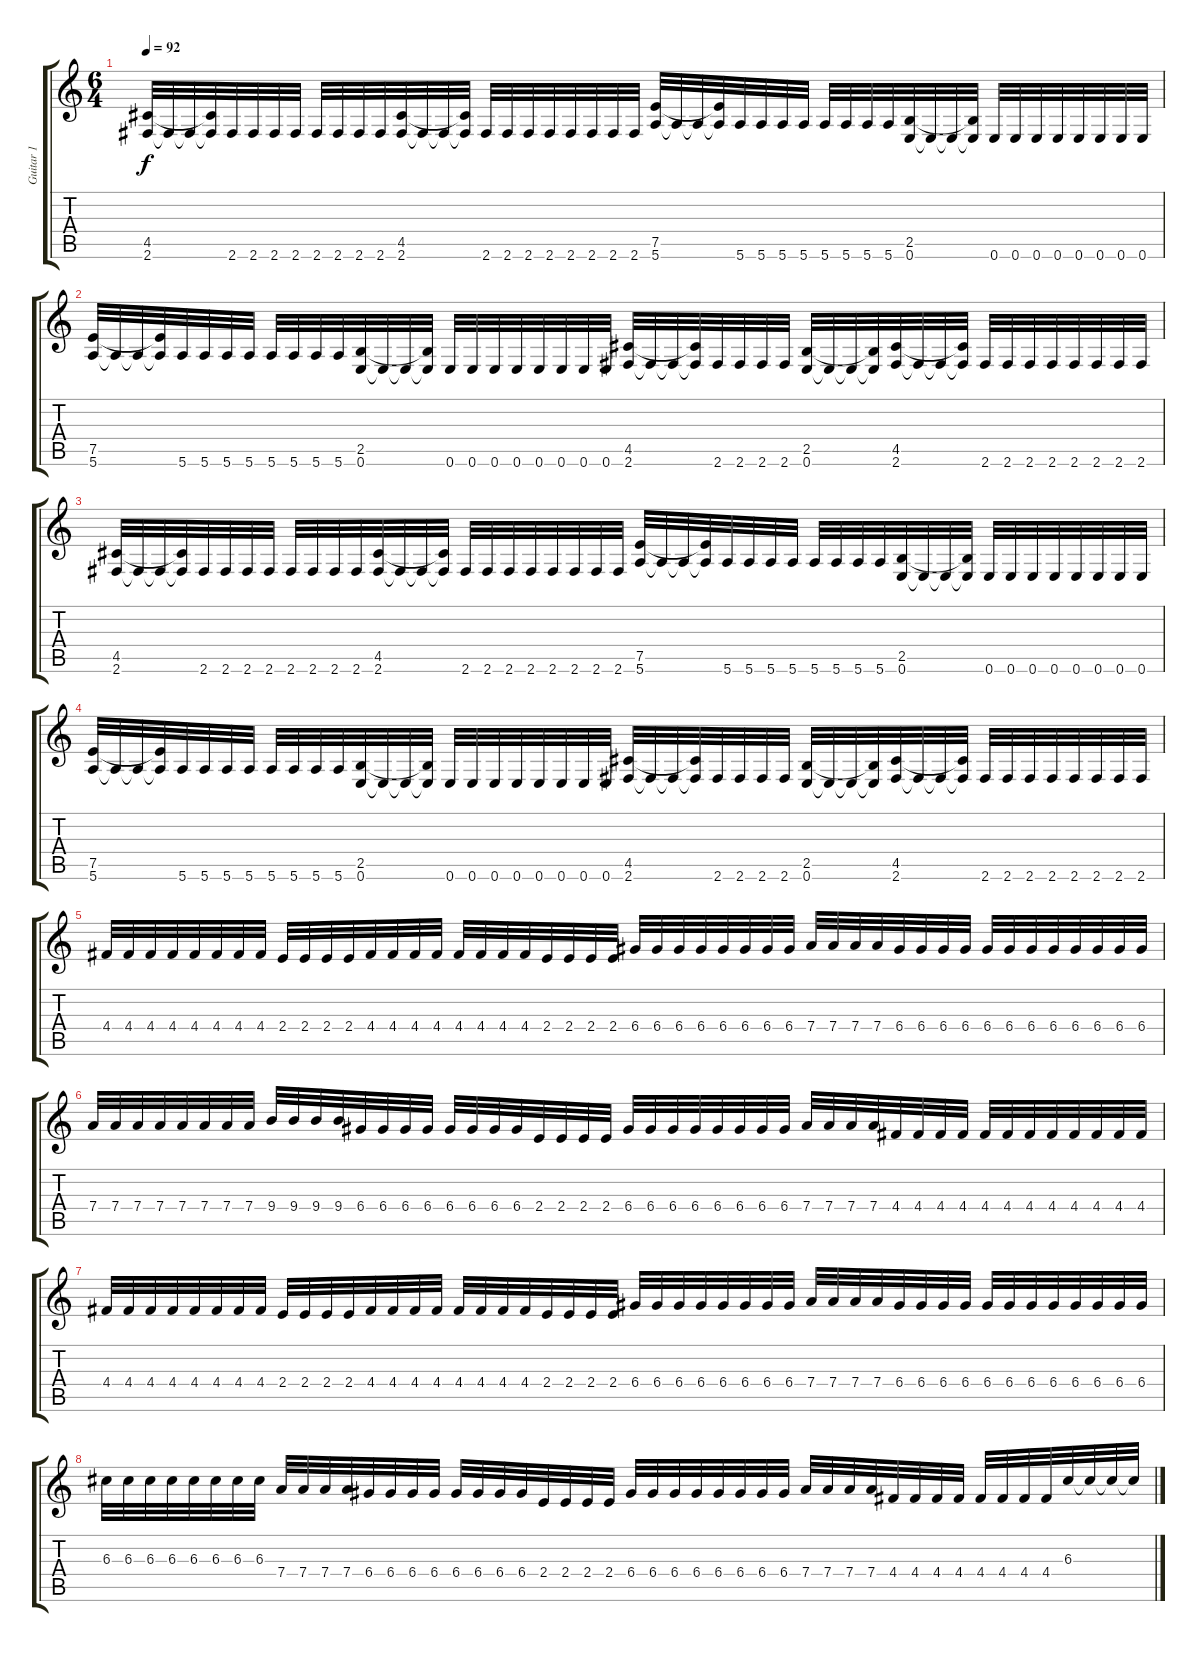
\track ("Guitar 1" "Guitar 1") {instrument distortionguitar}
\staff {score tabs}
\tuning (E4 B3 G3 D3 A2 E2) {hide}
\ts (6 4)
\tempo 92
\clef g2
\ks c
(4.5 2.6).32{dy f} 2.6{t}.32 2.6{t}.32 (4.5{t} 2.6{t}).32 2.6.32 2.6.32 2.6.32 2.6.32 2.6.32 2.6.32 2.6.32 2.6.32 (4.5 2.6).32 2.6{t}.32 2.6{t}.32 (4.5{t} 2.6{t}).32 2.6.32 2.6.32 2.6.32 2.6.32 2.6.32 2.6.32 2.6.32 2.6.32 (7.5 5.6).32 5.6{t}.32 5.6{t}.32 (7.5{t} 5.6{t}).32 5.6.32 5.6.32 5.6.32 5.6.32 5.6.32 5.6.32 5.6.32 5.6.32 (2.5 0.6).32 0.6{t}.32 0.6{t}.32 (2.5{t} 0.6{t}).32 0.6.32 0.6.32 0.6.32 0.6.32 0.6.32 0.6.32 0.6.32 0.6.32 |
(7.5 5.6).32 5.6{t}.32 5.6{t}.32 (7.5{t} 5.6{t}).32 5.6.32 5.6.32 5.6.32 5.6.32 5.6.32 5.6.32 5.6.32 5.6.32 (2.5 0.6).32 0.6{t}.32 0.6{t}.32 (2.5{t} 0.6{t}).32 0.6.32 0.6.32 0.6.32 0.6.32 0.6.32 0.6.32 0.6.32 0.6.32 (4.5 2.6).32 2.6{t}.32 2.6{t}.32 (4.5{t} 2.6{t}).32 2.6.32 2.6.32 2.6.32 2.6.32 (2.5 0.6).32 0.6{t}.32 0.6{t}.32 (2.5{t} 0.6{t}).32 (4.5 2.6).32 2.6{t}.32 2.6{t}.32 (4.5{t} 2.6{t}).32 2.6.32 2.6.32 2.6.32 2.6.32 2.6.32 2.6.32 2.6.32 2.6.32 |
(4.5 2.6).32 2.6{t}.32 2.6{t}.32 (4.5{t} 2.6{t}).32 2.6.32 2.6.32 2.6.32 2.6.32 2.6.32 2.6.32 2.6.32 2.6.32 (4.5 2.6).32 2.6{t}.32 2.6{t}.32 (4.5{t} 2.6{t}).32 2.6.32 2.6.32 2.6.32 2.6.32 2.6.32 2.6.32 2.6.32 2.6.32 (7.5 5.6).32 5.6{t}.32 5.6{t}.32 (7.5{t} 5.6{t}).32 5.6.32 5.6.32 5.6.32 5.6.32 5.6.32 5.6.32 5.6.32 5.6.32 (2.5 0.6).32 0.6{t}.32 0.6{t}.32 (2.5{t} 0.6{t}).32 0.6.32 0.6.32 0.6.32 0.6.32 0.6.32 0.6.32 0.6.32 0.6.32 |
(7.5 5.6).32 5.6{t}.32 5.6{t}.32 (7.5{t} 5.6{t}).32 5.6.32 5.6.32 5.6.32 5.6.32 5.6.32 5.6.32 5.6.32 5.6.32 (2.5 0.6).32 0.6{t}.32 0.6{t}.32 (2.5{t} 0.6{t}).32 0.6.32 0.6.32 0.6.32 0.6.32 0.6.32 0.6.32 0.6.32 0.6.32 (4.5 2.6).32 2.6{t}.32 2.6{t}.32 (4.5{t} 2.6{t}).32 2.6.32 2.6.32 2.6.32 2.6.32 (2.5 0.6).32 0.6{t}.32 0.6{t}.32 (2.5{t} 0.6{t}).32 (4.5 2.6).32 2.6{t}.32 2.6{t}.32 (4.5{t} 2.6{t}).32 2.6.32 2.6.32 2.6.32 2.6.32 2.6.32 2.6.32 2.6.32 2.6.32 |
4.4.32 4.4.32 4.4.32 4.4.32 4.4.32 4.4.32 4.4.32 4.4.32 2.4.32 2.4.32 2.4.32 2.4.32 4.4.32 4.4.32 4.4.32 4.4.32 4.4.32 4.4.32 4.4.32 4.4.32 2.4.32 2.4.32 2.4.32 2.4.32 6.4.32 6.4.32 6.4.32 6.4.32 6.4.32 6.4.32 6.4.32 6.4.32 7.4.32 7.4.32 7.4.32 7.4.32 6.4.32 6.4.32 6.4.32 6.4.32 6.4.32 6.4.32 6.4.32 6.4.32 6.4.32 6.4.32 6.4.32 6.4.32 |
7.4.32 7.4.32 7.4.32 7.4.32 7.4.32 7.4.32 7.4.32 7.4.32 9.4.32 9.4.32 9.4.32 9.4.32 6.4.32 6.4.32 6.4.32 6.4.32 6.4.32 6.4.32 6.4.32 6.4.32 2.4.32 2.4.32 2.4.32 2.4.32 6.4.32 6.4.32 6.4.32 6.4.32 6.4.32 6.4.32 6.4.32 6.4.32 7.4.32 7.4.32 7.4.32 7.4.32 4.4.32 4.4.32 4.4.32 4.4.32 4.4.32 4.4.32 4.4.32 4.4.32 4.4.32 4.4.32 4.4.32 4.4.32 |
4.4.32 4.4.32 4.4.32 4.4.32 4.4.32 4.4.32 4.4.32 4.4.32 2.4.32 2.4.32 2.4.32 2.4.32 4.4.32 4.4.32 4.4.32 4.4.32 4.4.32 4.4.32 4.4.32 4.4.32 2.4.32 2.4.32 2.4.32 2.4.32 6.4.32 6.4.32 6.4.32 6.4.32 6.4.32 6.4.32 6.4.32 6.4.32 7.4.32 7.4.32 7.4.32 7.4.32 6.4.32 6.4.32 6.4.32 6.4.32 6.4.32 6.4.32 6.4.32 6.4.32 6.4.32 6.4.32 6.4.32 6.4.32 |
6.3.32 6.3.32 6.3.32 6.3.32 6.3.32 6.3.32 6.3.32 6.3.32 7.4.32 7.4.32 7.4.32 7.4.32 6.4.32 6.4.32 6.4.32 6.4.32 6.4.32 6.4.32 6.4.32 6.4.32 2.4.32 2.4.32 2.4.32 2.4.32 6.4.32 6.4.32 6.4.32 6.4.32 6.4.32 6.4.32 6.4.32 6.4.32 7.4.32 7.4.32 7.4.32 7.4.32 4.4.32 4.4.32 4.4.32 4.4.32 4.4.32 4.4.32 4.4.32 4.4.32 6.3.32 6.3{t}.32 6.3{t}.32 6.3{t}.32
